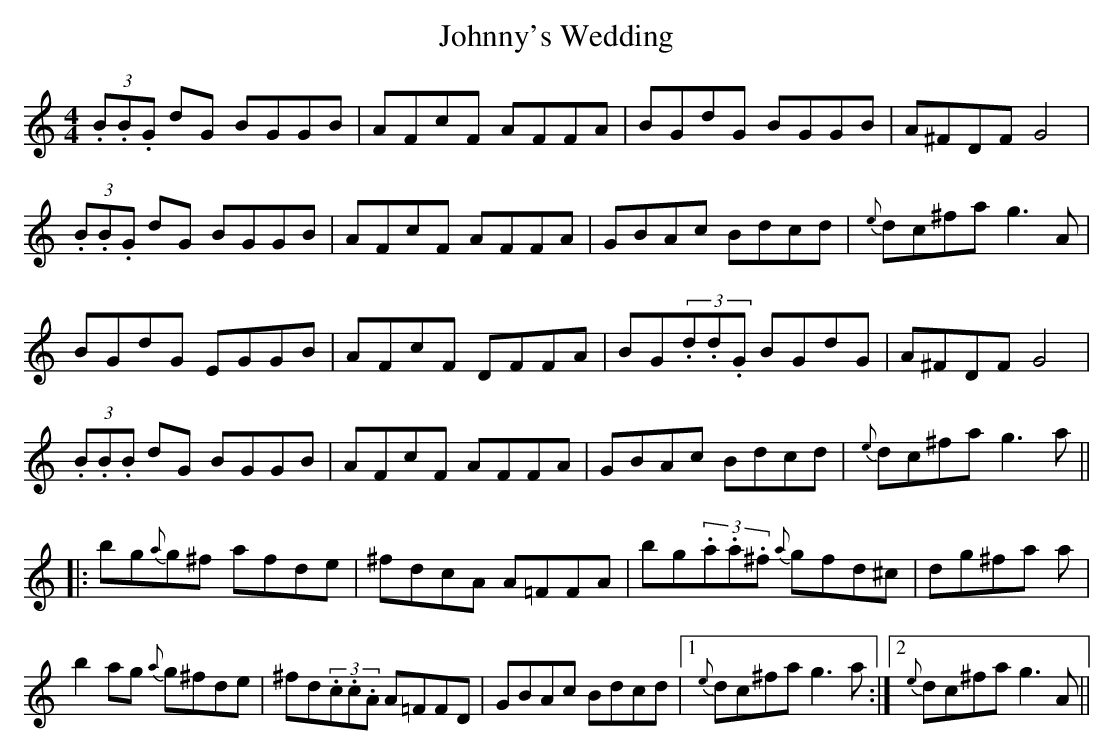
X:1
T:Johnny's Wedding
M:4/4
K:C
(3.B.B.G dG BGGB | AFcF AFFA | BGdG BGGB | A^FDF G4 |
(3.B.B.G dG BGGB | AFcF AFFA | GBAc Bdcd | {e}dc^fa g3A |
BGdG EGGB | AFcF DFFA | BG(3.d.d.G BGdG | A^FDF G4 |
(3.B.B.B dG BGGB | AFcF AFFA | GBAc Bdcd | {e}dc^fa g3a ||
|: bg{a}g^f afde | ^fdcA A=FFA | bg(3.a.a.^f {a}gfd^c | dg^fa +g3B3+a |
b2ag {a}g^fde | ^fd(3.c.c.A A=FFD | GBAc Bdcd |1 {e}dc^fa g3a :|2 {e}dc^fa g3A ||
